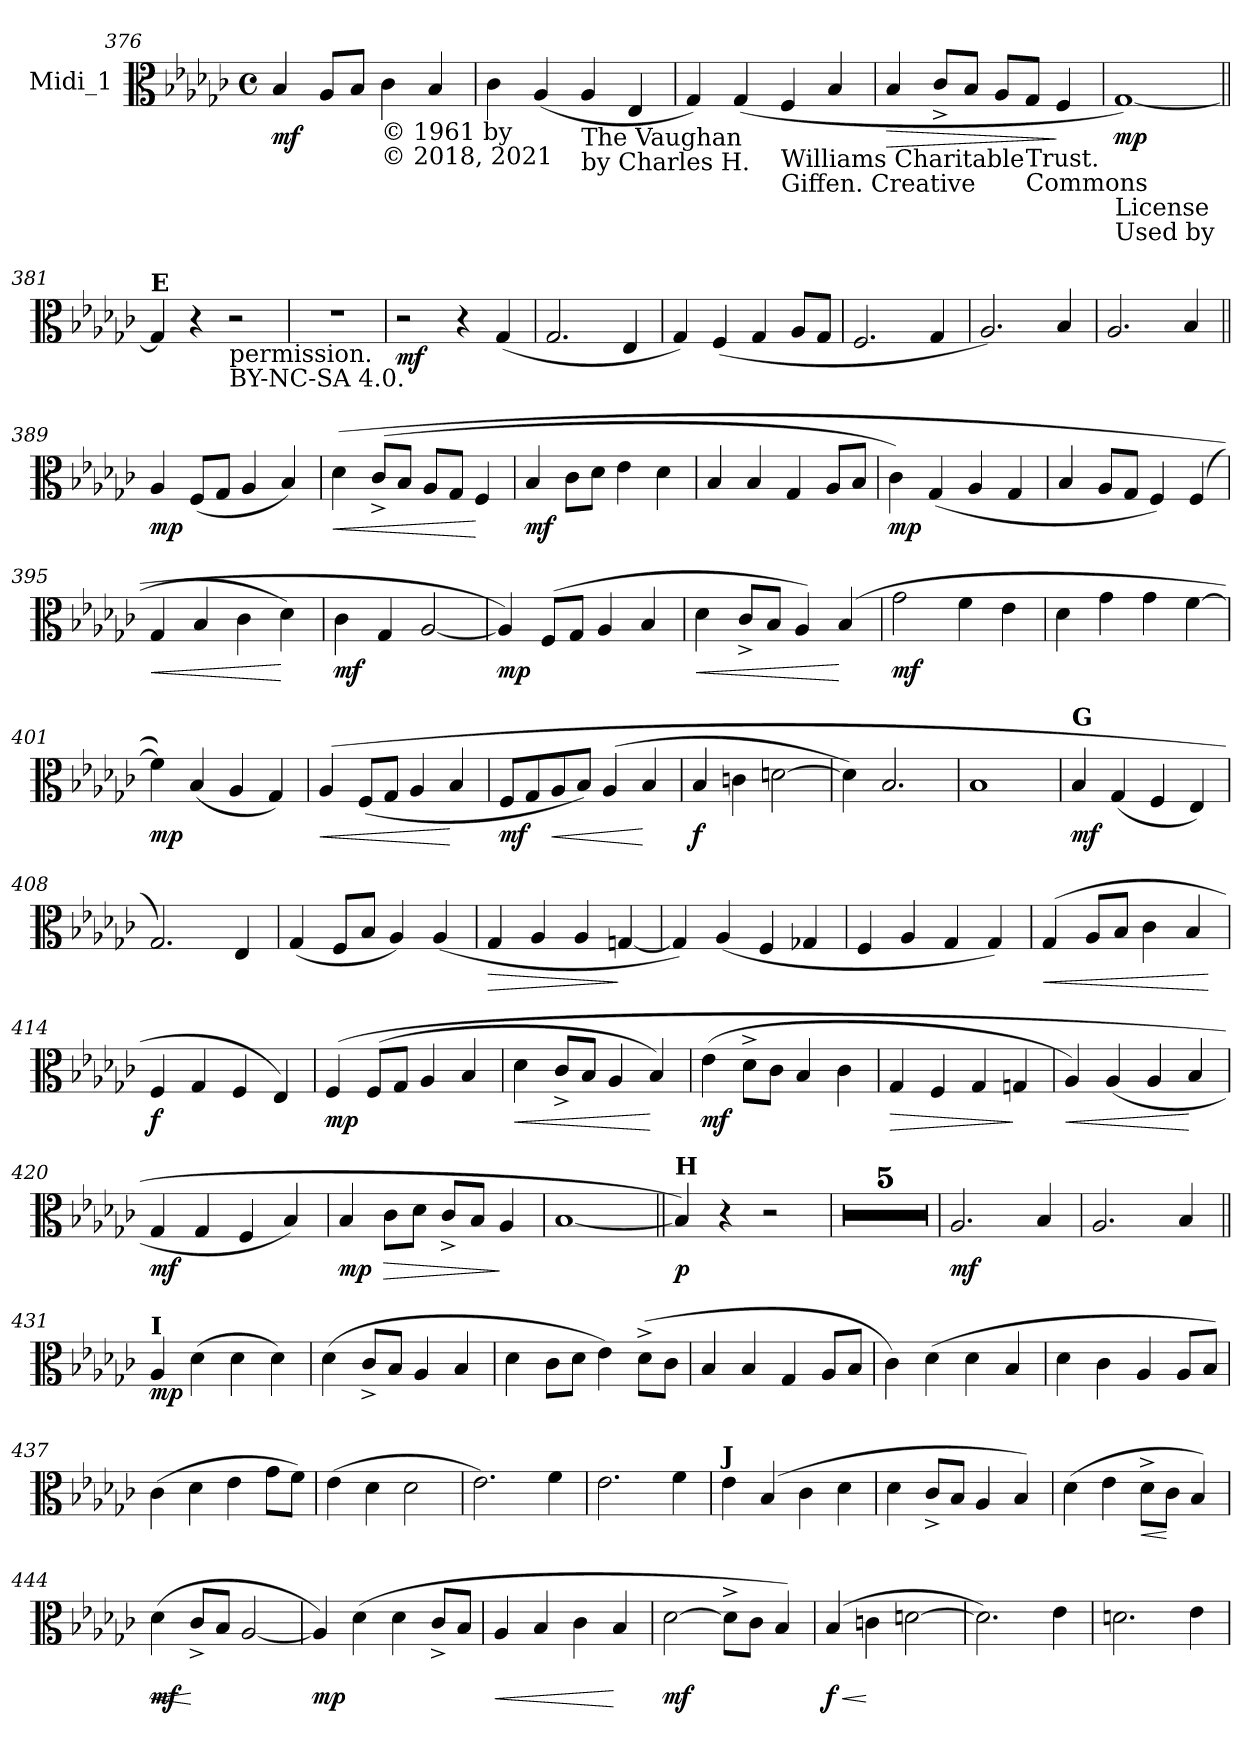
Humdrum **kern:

**kern	**dynam
*part1	*part1
*staff1	*staff1
*I"Midi_1	*
*clefC3	*
*k[b-e-a-d-g-c-]	*
*G-:	*
*M4/4	*
*met(c)	*
=376	=376
!	!LO:DY:b
4B-/	mf
8A-/L	.
8B-/J	.
!LO:TX:b:t=© 1961 by	!
!LO:TX:b:t=© 2018, 2021	!
4c-\	.
4B-/	.
=377	=377
4c-\	.
(<4A-/	.
!LO:TX:b:t=The Vaughan	!
!LO:TX:b:t=by Charles H.	!
4A-/	.
4E-/	.
=378	=378
4G-/)	.
(<4G-/	.
!LO:TX:b:t=Williams Charitable	!
!LO:TX:b:t=Giffen. Creative	!
4F/	.
4B-/	.
=379	=379
!	!LO:HP:b
4B-/	>
8c-^/L	.
8B-/J	.
8A-/L	.
!LO:TX:b:t=Trust.	!
!LO:TX:b:t=Commons	!
8G-/J	.
4F/	]
=380	=380
!LO:TX:b:t=License	!
!LO:TX:b:t=Used by	!
!	!LO:DY:b
[1G-)	mp
=381||	=381||
!LO:TX:a:B:t=E	!
4G-/]	.
4r	.
!LO:TX:b:t=permission.	!
!LO:TX:b:t=BY-NC-SA 4.0.	!
2r	.
=382	=382
1r	.
!!LO:LB:g=z
=383	=383
!	!LO:DY:b
2r	mf
4r	.
(<4G-/	.
=384	=384
2.G-/	.
4E-/	.
=385	=385
4G-/)	.
(<4F/	.
4G-/	.
8A-/L	.
8G-/J	.
=386	=386
2.F/	.
4G-/	.
=387	=387
2.A-/)	.
4B-/	.
=388	=388
2.A-/	.
4B-/	.
=389||	=389||
!	!LO:DY:b
4A-/	mp
(<8F/L	.
8G-/J	.
4A-/	.
4B-/)	.
!!LO:LB:g=z
=390	=390
!	!LO:HP:b
(<4d-\	<
(<8c-^/L	.
8B-/J	.
8A-/L	.
8G-/J	.
4F/	[
=391	=391
!	!LO:DY:b
4B-/	mf
8c-\L	.
8d-\J	.
4e-\	.
4d-\	.
=392	=392
4B-/	.
4B-/	.
4G-/	.
8A-/L	.
8B-/J	.
=393	=393
!	!LO:DY:b
4c-\)	mp
(<4G-/	.
4A-/	.
4G-/	.
=394	=394
4B-/	.
8A-/L	.
8G-/J	.
4F/)	.
(>4F/	.
=395	=395
!	!LO:HP:b
4G-/	<
4B-/	.
4c-\	.
4d-\)	[
!!LO:LB:g=z
=396	=396
!	!LO:DY:b
4c-\	mf
4G-/	.
[2A-/	.
=397	=397
!	!LO:DY:b
4A-/])	mp
(<8F/L	.
8G-/J	.
4A-/	.
4B-/	.
=398	=398
!	!LO:HP:b
4d-\	<
8c-^/L	.
8B-/J	.
4A-/)	.
(>4B-/	[
=399	=399
!	!LO:DY:b
2g-\	mf
4f\	.
4e-\	.
=400	=400
4d-\	.
4g-\	.
4g-\	.
[4f\	.
=401	=401
!	!LO:DY:b
4f\])	mp
(<4B-/	.
4A-/	.
4G-/)	.
!!LO:LB:g=z
=402	=402
!	!LO:HP:b
(<4A-/	<
(<8F/L	.
8G-/J	.
4A-/	.
4B-/	[
=403	=403
!	!LO:DY:b
8F/L	mf
8G-/	.
!	!LO:HP:b
8A-/	<
8B-/J)	.
(<4A-/	.
4B-/	[
=404	=404
!	!LO:DY:b
4B-/	f
4cn\	.
[2dn\	.
=405	=405
4d\])	.
2.B-/	.
=406	=406
1B-	.
=407	=407
!LO:TX:a:B:t=G	!
!	!LO:DY:b
4B-/	mf
(<4G-/	.
4F/	.
4E-/)	.
=408	=408
2.G-/)	.
4E-/	.
!!LO:LB:g=z
=409	=409
(<4G-/	.
8F/L	.
8B-/J	.
4A-/)	.
(<4A-/	.
=410	=410
!	!LO:HP:b
4G-/	>
4A-/	.
4A-/	.
[4Gn/	]
=411	=411
!	!LO:DY:b
!	!LO:DY:n=1:b
4G/])	mp p
(<4A-/	.
4F/	.
4G-X/	.
=412	=412
4F/	.
4A-/	.
4G-/	.
4G-/)	.
=413	=413
!	!LO:HP:b
(<4G-/	<
8A-/L	.
8B-/J	.
4c-\	.
4B-/	.
.	[
=414	=414
!	!LO:DY:b
4F/	f
4G-/	.
4F/	.
4E-/)	.
!!LO:LB:g=z
=415	=415
!	!LO:DY:b
(>4F/	mp
(<8F/L	.
8G-/J	.
4A-/	.
4B-/	.
=416	=416
!	!LO:HP:b
4d-\	<
8c-^/L	.
8B-/J	.
4A-/	.
4B-/)	[
=417	=417
!	!LO:DY:b
(>4e-\	mf
8d-^\L	.
8c-\J	.
4B-/	.
4c-\	.
=418	=418
!	!LO:HP:b
4G-/	>
4F/	.
4G-/	.
4Gn/	]
=419	=419
!	!LO:HP:b
!	!LO:DY:n=1:b
!	!LO:DY:n=2:b
4A-/)	< mp p
(<4A-/	.
4A-/	.
4B-/	[
=420	=420
!	!LO:DY:b
4G-/	mf
4G-/	.
4F/	.
4B-/)	.
!!LO:LB:g=z
=421	=421
!	!LO:DY:b
4B-/	mp
!	!LO:HP:b
8c-\L	>
8d-\J	.
8c-^/L	.
8B-/J	.
4A-/	]
=422	=422
[1B-	.
=423||	=423||
!LO:TX:a:B:t=H	!
!	!LO:DY:b
4B-/])	p
4r	.
2r	.
=424	=424
1r	.
=425	=425
1r	.
=426	=426
1r	.
=427	=427
1r	.
=428	=428
1r	.
=429	=429
!	!LO:DY:b
2.A-/	mf
4B-/	.
=430	=430
2.A-/	.
4B-/	.
=431||	=431||
!LO:TX:a:B:t=I	!
!	!LO:DY:b
4A-/	mp
(>4d-\	.
4d-\	.
4d-\)	.
!!LO:LB:g=z
=432	=432
(>4d-\	.
8c-^/L	.
8B-/J	.
4A-/	.
4B-/	.
=433	=433
4d-\	.
8c-\L	.
8d-\J	.
4e-\)	.
(>8d-^\L	.
8c-\J	.
=434	=434
4B-/	.
4B-/	.
4G-/	.
8A-/L	.
8B-/J	.
=435	=435
4c-\)	.
(>4d-\	.
4d-\	.
4B-/	.
=436	=436
4d-\	.
4c-\	.
4A-/	.
8A-/L	.
8B-/J)	.
=437	=437
(>4c-\	.
4d-\	.
4e-\	.
8g-\L	.
8f\J)	.
!!LO:LB:g=z
=438	=438
(>4e-\	.
4d-\	.
2d-\	.
=439	=439
2.e-\)	.
4f\	.
=440	=440
2.e-\	.
4f\	.
=441	=441
!LO:TX:a:B:t=J	!
4e-\	.
(<4B-/	.
4c-\	.
4d-\	.
=442	=442
4d-\	.
8c-^/L	.
8B-/J	.
4A-/	.
4B-/)	.
=443	=443
(>4d-\	.
4e-\	.
!	!LO:HP:b
8d-^\L	<
8c-\J	[
4B-/)	.
!!LO:LB:g=z
=444	=444
!	!LO:HP:b
!	!LO:DY:n=1:b
(<4d-\	< mf
8c-^/L	[
8B-/J	.
[2A-/	.
=445	=445
!	!LO:DY:b
4A-/])	mp
(>4d-\	.
4d-\	.
8c-^/L	.
8B-/J	.
=446	=446
!	!LO:HP:b
4A-/	<
4B-/	.
4c-\	.
4B-/	[
=447	=447
!	!LO:DY:b
[2d-\	mf
8d-^\L]	.
8c-\J	.
4B-/)	.
=448	=448
!	!LO:HP:b
!	!LO:DY:n=1:b
(>4B-/	< f
4cn\	[
[2dn\	.
=449	=449
2.d\])	.
4e-\	.
!!LO:LB:g=z
=450	=450
2.dn\	.
4e-\	.
=	=
*-	*-
